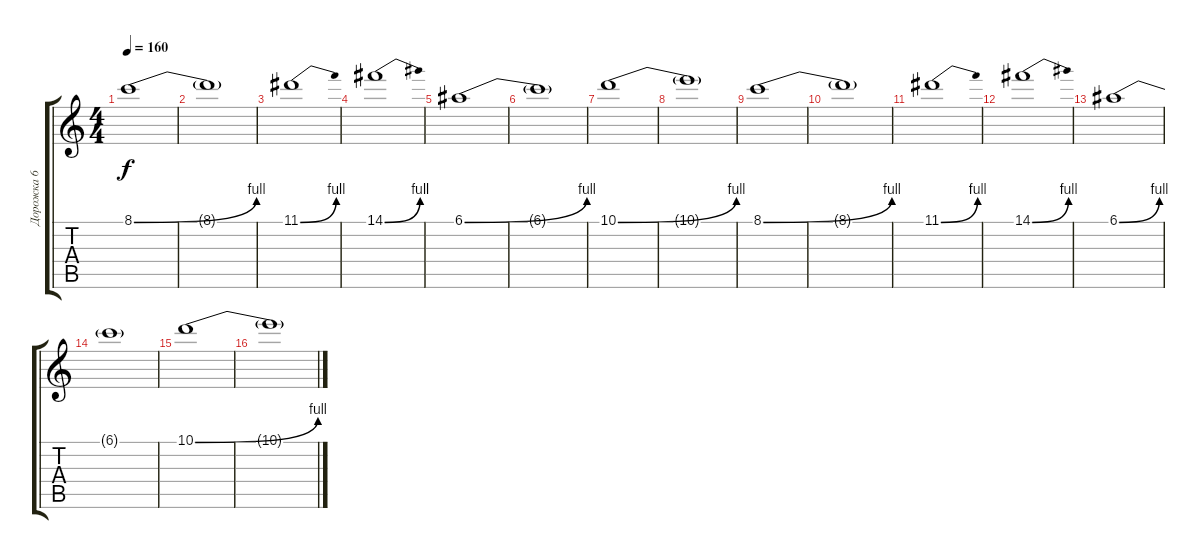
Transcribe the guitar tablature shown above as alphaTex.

\track ("Дорожка 6" "Дорожка 6") {instrument overdrivenguitar}
\staff {score tabs}
\tuning (E4 B3 G3 D3 A2 E2) {hide}
\ts (4 4)
\tempo 160
\clef g2
\ks c
8.1{be (bend 0 0 60 4)}.1{dy f} |
8.1{t}.1 |
11.1{be (bend 0 0 60 4)}.1 |
14.1{be (bend 0 0 60 4)}.1 |
6.1{be (bend 0 0 60 4)}.1 |
6.1{t}.1 |
10.1{be (bend 0 0 60 4)}.1 |
10.1{t}.1 |
8.1{be (bend 0 0 60 4)}.1 |
8.1{t}.1 |
11.1{be (bend 0 0 60 4)}.1 |
14.1{be (bend 0 0 60 4)}.1 |
6.1{be (bend 0 0 60 4)}.1 |
6.1{t}.1 |
10.1{be (bend 0 0 60 4)}.1 |
10.1{t}.1
